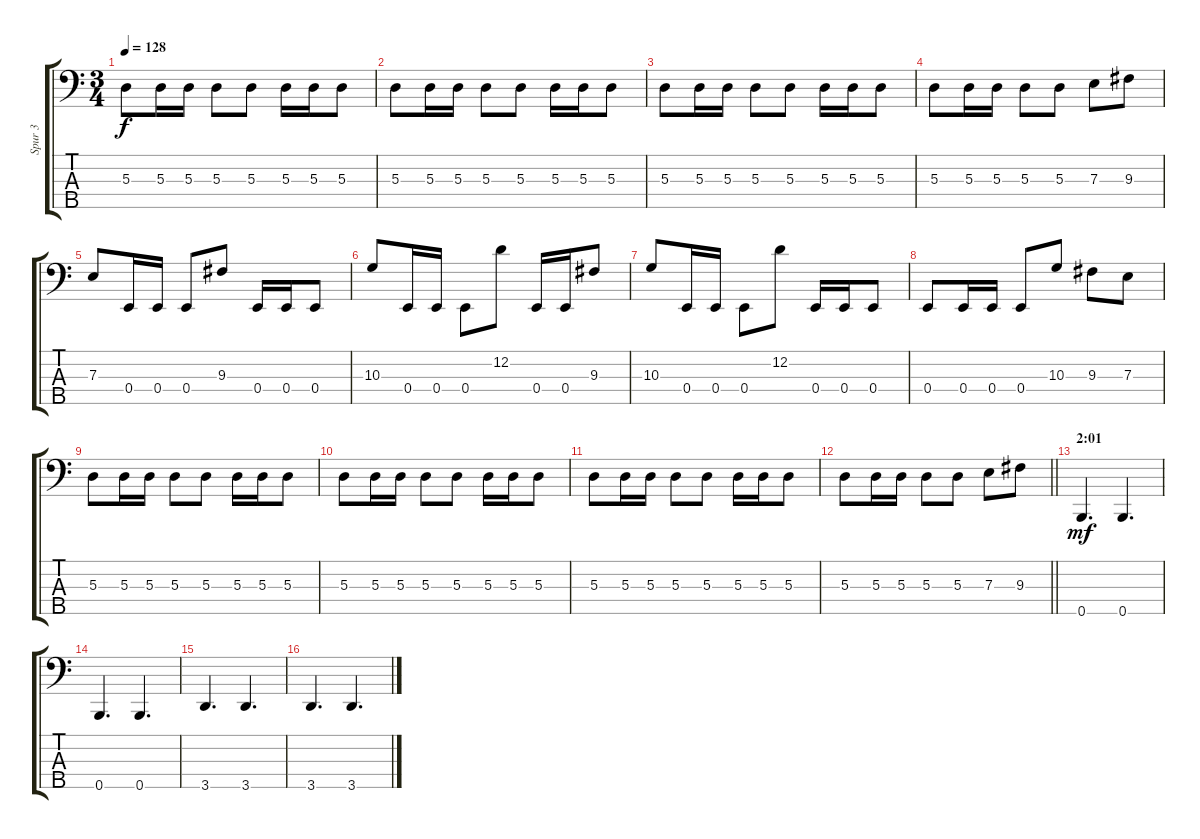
\track ("Spur 3" "Spur 3") {instrument electricbasspick}
\staff {score tabs}
\tuning (G2 D2 A1 E1 B0) {hide}
\ts (3 4)
\tempo 128
\clef f4
\ks c
5.3.8{dy f} 5.3.16 5.3.16 5.3.8 5.3.8 5.3.16 5.3.16 5.3.8 |
5.3.8 5.3.16 5.3.16 5.3.8 5.3.8 5.3.16 5.3.16 5.3.8 |
5.3.8 5.3.16 5.3.16 5.3.8 5.3.8 5.3.16 5.3.16 5.3.8 |
5.3.8 5.3.16 5.3.16 5.3.8 5.3.8 7.3.8 9.3.8 |
7.3.8 0.4.16 0.4.16 0.4.8 9.3.8 0.4.16 0.4.16 0.4.8 |
10.3.8 0.4.16 0.4.16 0.4.8 12.2.8 0.4.16 0.4.16 9.3.8 |
10.3.8 0.4.16 0.4.16 0.4.8 12.2.8 0.4.16 0.4.16 0.4.8 |
0.4.8 0.4.16 0.4.16 0.4.8 10.3.8 9.3.8 7.3.8 |
5.3.8 5.3.16 5.3.16 5.3.8 5.3.8 5.3.16 5.3.16 5.3.8 |
5.3.8 5.3.16 5.3.16 5.3.8 5.3.8 5.3.16 5.3.16 5.3.8 |
5.3.8 5.3.16 5.3.16 5.3.8 5.3.8 5.3.16 5.3.16 5.3.8 |
\barLineRight lightlight
5.3.8 5.3.16 5.3.16 5.3.8 5.3.8 7.3.8 9.3.8 |
\section ("" "2:01")
0.5.4{d dy mf} 0.5.4{d} |
0.5.4{d} 0.5.4{d} |
3.5.4{d} 3.5.4{d} |
3.5.4{d} 3.5.4{d}
